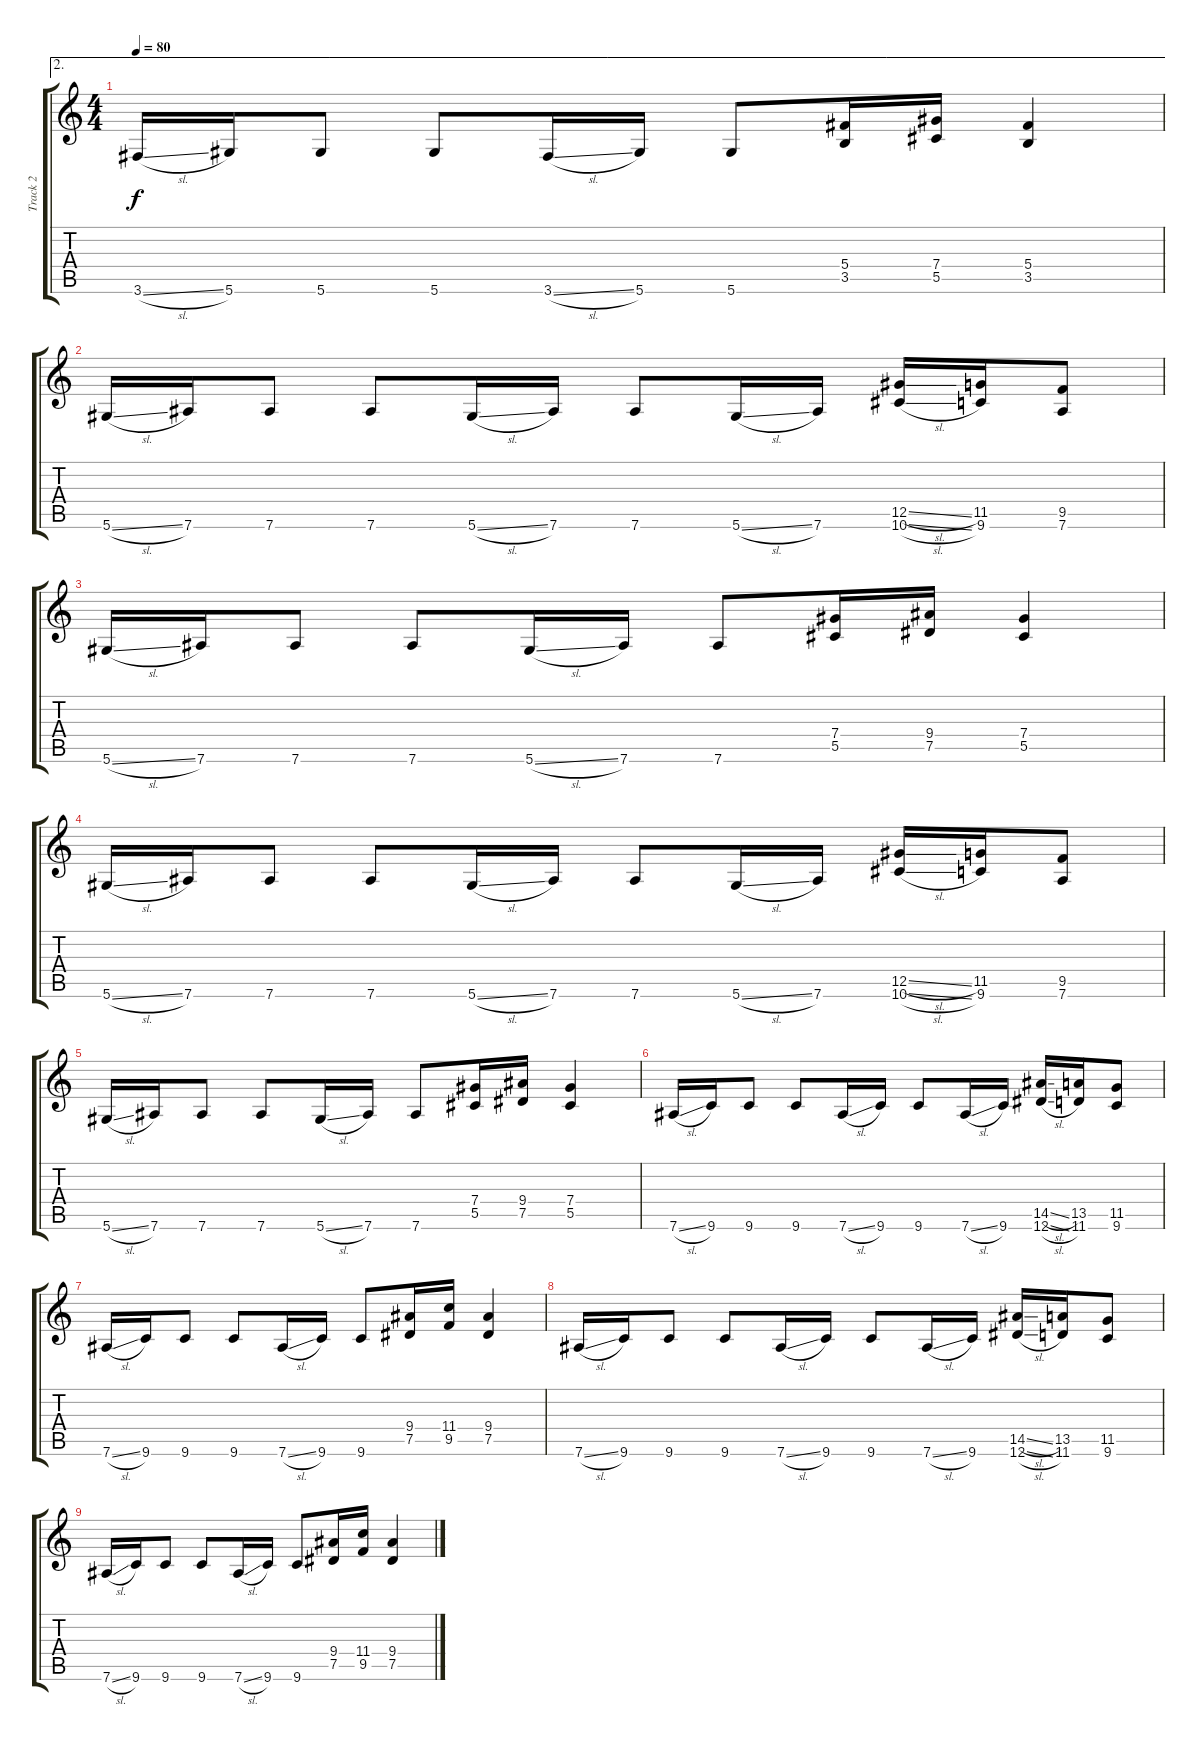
\track ("Track 2" "Track 2") {instrument distortionguitar}
\staff {score tabs}
\tuning (Eb4 Bb3 Gb3 Db3 Ab2 Eb2) {hide}
\ae 2
\ts (4 4)
\tempo 80
\clef g2
\ks c
3.6{sl}.16{dy f} 5.6.16 5.6.8 5.6.8 3.6{sl}.16 5.6.16 5.6.8 (5.4 3.5).16 (7.4 5.5).16 (5.4 3.5).4 |
5.6{sl}.16 7.6.16 7.6.8 7.6.8 5.6{sl}.16 7.6.16 7.6.8 5.6{sl}.16 7.6.16 (12.5{sl} 10.6{sl}).16 (11.5 9.6).16 (9.5 7.6).8 |
5.6{sl}.16 7.6.16 7.6.8 7.6.8 5.6{sl}.16 7.6.16 7.6.8 (7.4 5.5).16 (9.4 7.5).16 (7.4 5.5).4 |
5.6{sl}.16 7.6.16 7.6.8 7.6.8 5.6{sl}.16 7.6.16 7.6.8 5.6{sl}.16 7.6.16 (12.5{sl} 10.6{sl}).16 (11.5 9.6).16 (9.5 7.6).8 |
5.6{sl}.16 7.6.16 7.6.8 7.6.8 5.6{sl}.16 7.6.16 7.6.8 (7.4 5.5).16 (9.4 7.5).16 (7.4 5.5).4 |
7.6{sl}.16 9.6.16 9.6.8 9.6.8 7.6{sl}.16 9.6.16 9.6.8 7.6{sl}.16 9.6.16 (14.5{sl} 12.6{sl}).16 (13.5 11.6).16 (11.5 9.6).8 |
7.6{sl}.16 9.6.16 9.6.8 9.6.8 7.6{sl}.16 9.6.16 9.6.8 (9.4 7.5).16 (11.4 9.5).16 (9.4 7.5).4 |
7.6{sl}.16 9.6.16 9.6.8 9.6.8 7.6{sl}.16 9.6.16 9.6.8 7.6{sl}.16 9.6.16 (14.5{sl} 12.6{sl}).16 (13.5 11.6).16 (11.5 9.6).8 |
7.6{sl}.16 9.6.16 9.6.8 9.6.8 7.6{sl}.16 9.6.16 9.6.8 (9.4 7.5).16 (11.4 9.5).16 (9.4 7.5).4
